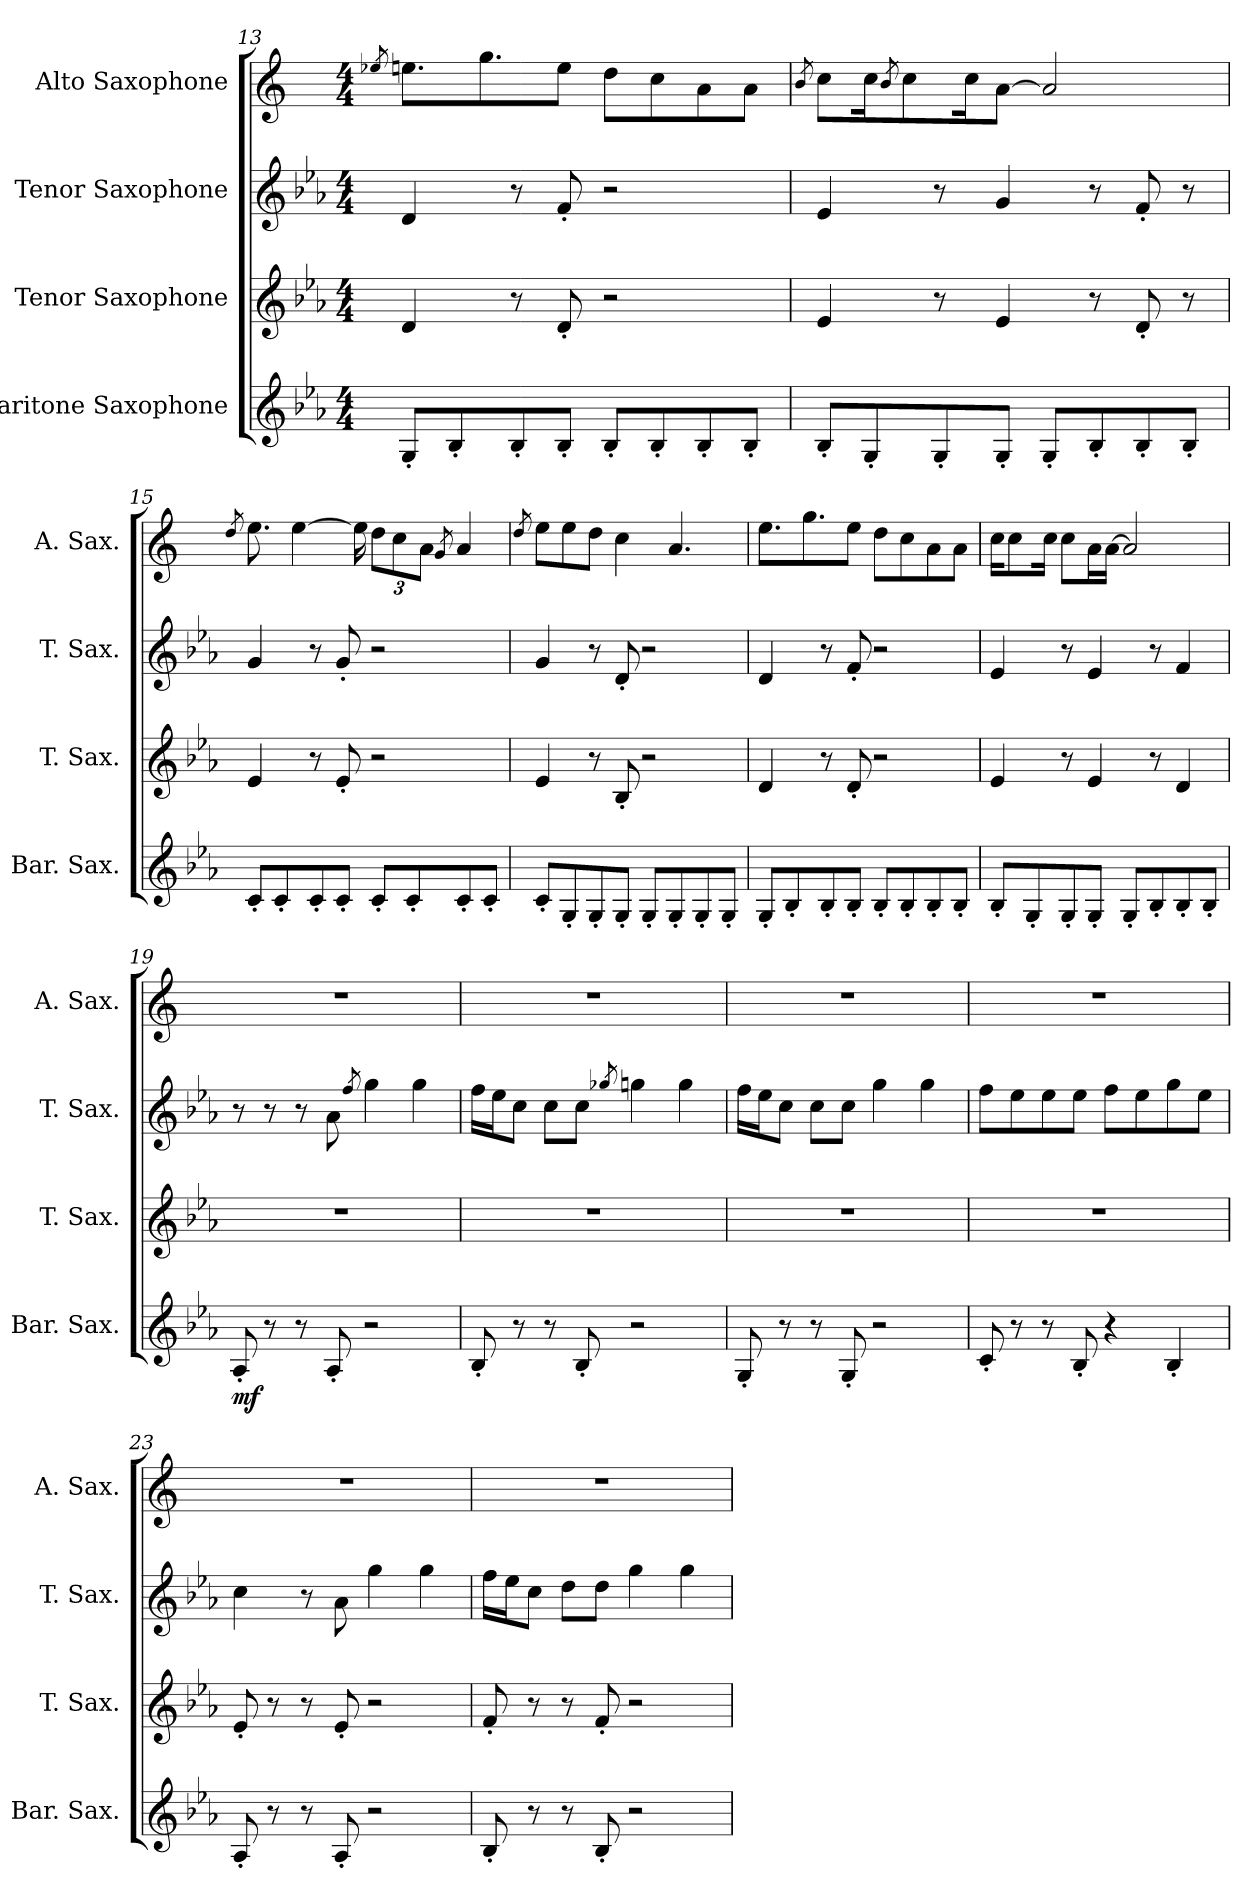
**kern	**dynam	**kern	**kern	**kern
*part4	*part4	*part3	*part2	*part1
*staff4	*staff4	*staff3	*staff2	*staff1
*I"Baritone Saxophone	*	*I"Tenor Saxophone	*I"Tenor Saxophone	*I"Alto Saxophone
*I'Bar. Sax.	*	*I'T. Sax.	*I'T. Sax.	*I'A. Sax.
!!LO:LB:g=z
*clefG2	*	*clefG2	*clefG2	*clefG2
*ITrd12c21	*	*ITrd8c14	*ITrd8c14	*ITrd5c9
*k[b-e-a-]	*	*k[b-e-a-]	*k[b-e-a-]	*k[b-e-a-]
*M4/4	*	*M4/4	*M4/4	*M4/4
=13	=13	=13	=13	=13
.	.	.	.	8qg-X/
8GG'/L	.	4D/	4D/	8.gn\L
8BB-'/	.	.	.	.
.	.	.	.	8.b-\
8BB-'/	.	8r	8r	.
8BB-'/J	.	8D'/	8F'/	8g\J
8BB-'/L	.	2r	2r	8f\L
8BB-'/	.	.	.	8e-\
8BB-'/	.	.	.	8c\
8BB-'/J	.	.	.	8c\J
=14	=14	=14	=14	=14
.	.	.	.	8qd/
8BB-'/L	.	4E-/	4E-/	8e-\L
8GG'/	.	.	.	16e-\K
.	.	.	.	8qd/
.	.	.	.	8e-\
8GG'/	.	8r	8r	.
.	.	.	.	16e-\K
8GG'/J	.	4E-/	4G/	[8c\J
8GG'/L	.	.	.	2c/]
8BB-'/	.	8r	8r	.
8BB-'/	.	8D'/	8F'/	.
8BB-'/J	.	8r	8r	.
=15	=15	=15	=15	=15
.	.	.	.	8qf/
8C'/L	.	4E-/	4G/	8.g\
8C'/	.	.	.	.
.	.	.	.	[4g\
8C'/	.	8r	8r	.
8C'/J	.	8E-'/	8G'/	.
.	.	.	.	16g\]
*	*	*	*	*Xbrackettup
8C'/L	.	2r	2r	12f\L
.	.	.	.	12e-\
8C'/	.	.	.	.
.	.	.	.	12c\J
.	.	.	.	8qB-/
8C'/	.	.	.	4c/
8C'/J	.	.	.	.
!!LO:LB:g=z
=16	=16	=16	=16	=16
.	.	.	.	8qf/
8C'/L	.	4E-/	4G/	8g\L
8GG'/	.	.	.	8g\
8GG'/	.	8r	8r	8f\J
8GG'/J	.	8BB-'/	8D'/	4e-\
8GG'/L	.	2r	2r	.
8GG'/	.	.	.	4.c/
8GG'/	.	.	.	.
8GG'/J	.	.	.	.
=17	=17	=17	=17	=17
8GG'/L	.	4D/	4D/	8.g\L
8BB-'/	.	.	.	.
.	.	.	.	8.b-\
8BB-'/	.	8r	8r	.
8BB-'/J	.	8D'/	8F'/	8g\J
8BB-'/L	.	2r	2r	8f\L
8BB-'/	.	.	.	8e-\
8BB-'/	.	.	.	8c\
8BB-'/J	.	.	.	8c\J
=18	=18	=18	=18	=18
8BB-'/L	.	4E-/	4E-/	16e-\KL
.	.	.	.	8e-\
8GG'/	.	.	.	.
.	.	.	.	16e-\Jk
8GG'/	.	8r	8r	8e-\L
8GG'/J	.	4E-/	4E-/	16c\L
.	.	.	.	[16c\JJ
8GG'/L	.	.	.	2c/]
8BB-'/	.	8r	8r	.
8BB-'/	.	4D/	4F/	.
8BB-'/J	.	.	.	.
=19	=19	=19	=19	=19
!	!LO:DY:b	!	!	!
8AA-'/	mf	1r	8r	1r
8r	.	.	8r	.
8r	.	.	8r	.
8AA-'/	.	.	8A-\	.
.	.	.	8qf/	.
2r	.	.	4g\	.
.	.	.	4g\	.
!!LO:PB:g=z
=20	=20	=20	=20	=20
8BB-'/	.	1r	16f\LL	1r
.	.	.	16e-\J	.
8r	.	.	8c\J	.
8r	.	.	8c\L	.
8BB-'/	.	.	8c\J	.
.	.	.	8qg-X/	.
2r	.	.	4gn\	.
.	.	.	4g\	.
=21	=21	=21	=21	=21
8GG'/	.	1r	16f\LL	1r
.	.	.	16e-\J	.
8r	.	.	8c\J	.
8r	.	.	8c\L	.
8GG'/	.	.	8c\J	.
2r	.	.	4g\	.
.	.	.	4g\	.
=22	=22	=22	=22	=22
8C'/	.	1r	8f\L	1r
8r	.	.	8e-\	.
8r	.	.	8e-\	.
8BB-'/	.	.	8e-\J	.
4r	.	.	8f\L	.
.	.	.	8e-\	.
4BB-'/	.	.	8g\	.
.	.	.	8e-\J	.
=23	=23	=23	=23	=23
8AA-'/	.	8E-'/	4c\	1r
8r	.	8r	.	.
8r	.	8r	8r	.
8AA-'/	.	8E-'/	8A-\	.
2r	.	2r	4g\	.
.	.	.	4g\	.
=24	=24	=24	=24	=24
8BB-'/	.	8F'/	16f\LL	1r
.	.	.	16e-\J	.
8r	.	8r	8c\J	.
8r	.	8r	8d\L	.
8BB-'/	.	8F'/	8d\J	.
2r	.	2r	4g\	.
.	.	.	4g\	.
=	=	=	=	=
*-	*-	*-	*-	*-
